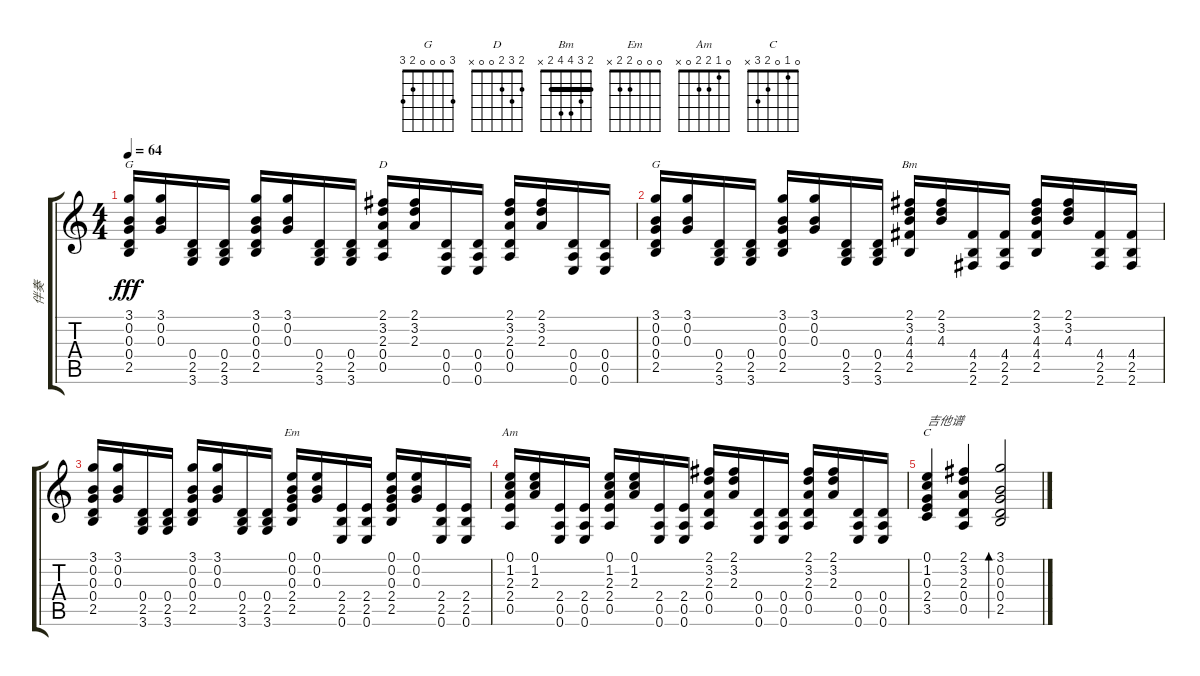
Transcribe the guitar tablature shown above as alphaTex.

\track ("伴奏" "伴奏") {instrument acousticguitarsteel}
\staff {score tabs}
\tuning (E4 B3 G3 D3 A2 E2) {hide}
\chord ("G" 3 0 0 0 2 x)
\chord ("D" 2 3 2 0 0 x)
\chord ("G" 3 0 0 0 2 3)
\chord ("Bm" 2 3 4 4 2 x) {barre 2}
\chord ("Em" 0 0 0 2 2 x)
\chord ("Am" 0 1 2 2 0 x)
\chord ("C" 0 1 0 2 3 x)
\ts (4 4)
\tempo 64
\clef g2
\ks c
(3.1 0.2 0.3 0.4 2.5).16{ch "G" dy fff} (3.1 0.2 0.3).16 (0.4 2.5 3.6).16 (0.4 2.5 3.6).16 (3.1 0.2 0.3 0.4 2.5).16 (3.1 0.2 0.3).16 (0.4 2.5 3.6).16 (0.4 2.5 3.6).16 (2.1 3.2 2.3 0.4 0.5).16{ch "D"} (2.1 3.2 2.3).16 (0.4 0.5 0.6).16 (0.4 0.5 0.6).16 (2.1 3.2 2.3 0.4 0.5).16 (2.1 3.2 2.3).16 (0.4 0.5 0.6).16 (0.4 0.5 0.6).16 |
(3.1 0.2 0.3 0.4 2.5).16{ch "G"} (3.1 0.2 0.3).16 (0.4 2.5 3.6).16 (0.4 2.5 3.6).16 (3.1 0.2 0.3 0.4 2.5).16 (3.1 0.2 0.3).16 (0.4 2.5 3.6).16 (0.4 2.5 3.6).16 (2.1 3.2 4.3 4.4 2.5).16{ch "Bm"} (2.1 3.2 4.3).16 (4.4 2.5 2.6).16 (4.4 2.5 2.6).16 (2.1 3.2 4.3 4.4 2.5).16 (2.1 3.2 4.3).16 (4.4 2.5 2.6).16 (4.4 2.5 2.6).16 |
(3.1 0.2 0.3 0.4 2.5).16 (3.1 0.2 0.3).16 (0.4 2.5 3.6).16 (0.4 2.5 3.6).16 (3.1 0.2 0.3 0.4 2.5).16 (3.1 0.2 0.3).16 (0.4 2.5 3.6).16 (0.4 2.5 3.6).16 (0.1 0.2 0.3 2.4 2.5).16{ch "Em"} (0.1 0.2 0.3).16 (2.4 2.5 0.6).16 (2.4 2.5 0.6).16 (0.1 0.2 0.3 2.4 2.5).16 (0.1 0.2 0.3).16 (2.4 2.5 0.6).16 (2.4 2.5 0.6).16 |
(0.1 1.2 2.3 2.4 0.5).16{ch "Am"} (0.1 1.2 2.3).16 (2.4 0.5 0.6).16 (2.4 0.5 0.6).16 (0.1 1.2 2.3 2.4 0.5).16 (0.1 1.2 2.3).16 (2.4 0.5 0.6).16 (2.4 0.5 0.6).16 (2.1 3.2 2.3 0.4 0.5).16 (2.1 3.2 2.3).16 (0.4 0.5 0.6).16 (0.4 0.5 0.6).16 (2.1 3.2 2.3 0.4 0.5).16 (2.1 3.2 2.3).16 (0.4 0.5 0.6).16 (0.4 0.5 0.6).16 |
(0.1 1.2 0.3 2.4 3.5).4{ch "C" txt "吉他谱"} (2.1 3.2 2.3 0.4 0.5).4 (3.1 0.2 0.3 0.4 2.5).2{bd 480}
